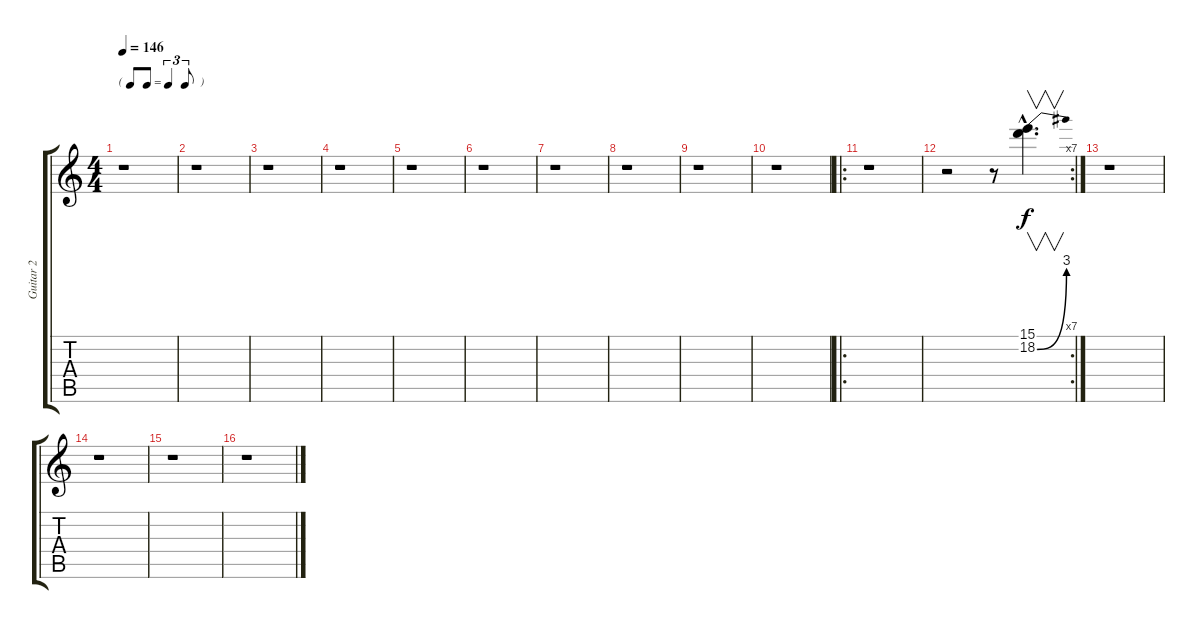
\track ("Guitar 2" "Guitar 2") {instrument distortionguitar}
\staff {score tabs}
\tuning (Db4 Ab3 E3 B2 Gb2 Db2) {hide}
\ts (4 4)
\tf triplet8th
\tempo 146
\clef g2
\ks c
r.1{dy f} |
r.1 |
r.1 |
r.1 |
r.1 |
r.1 |
r.1 |
r.1 |
r.1 |
r.1 |
\ro
r.1 |
\rc 7
r.2 r.8 (15.1{hac} 18.2{be (bend 0 0 60 12) hac}).4{v d} |
r.1 |
r.1 |
r.1 |
r.1
